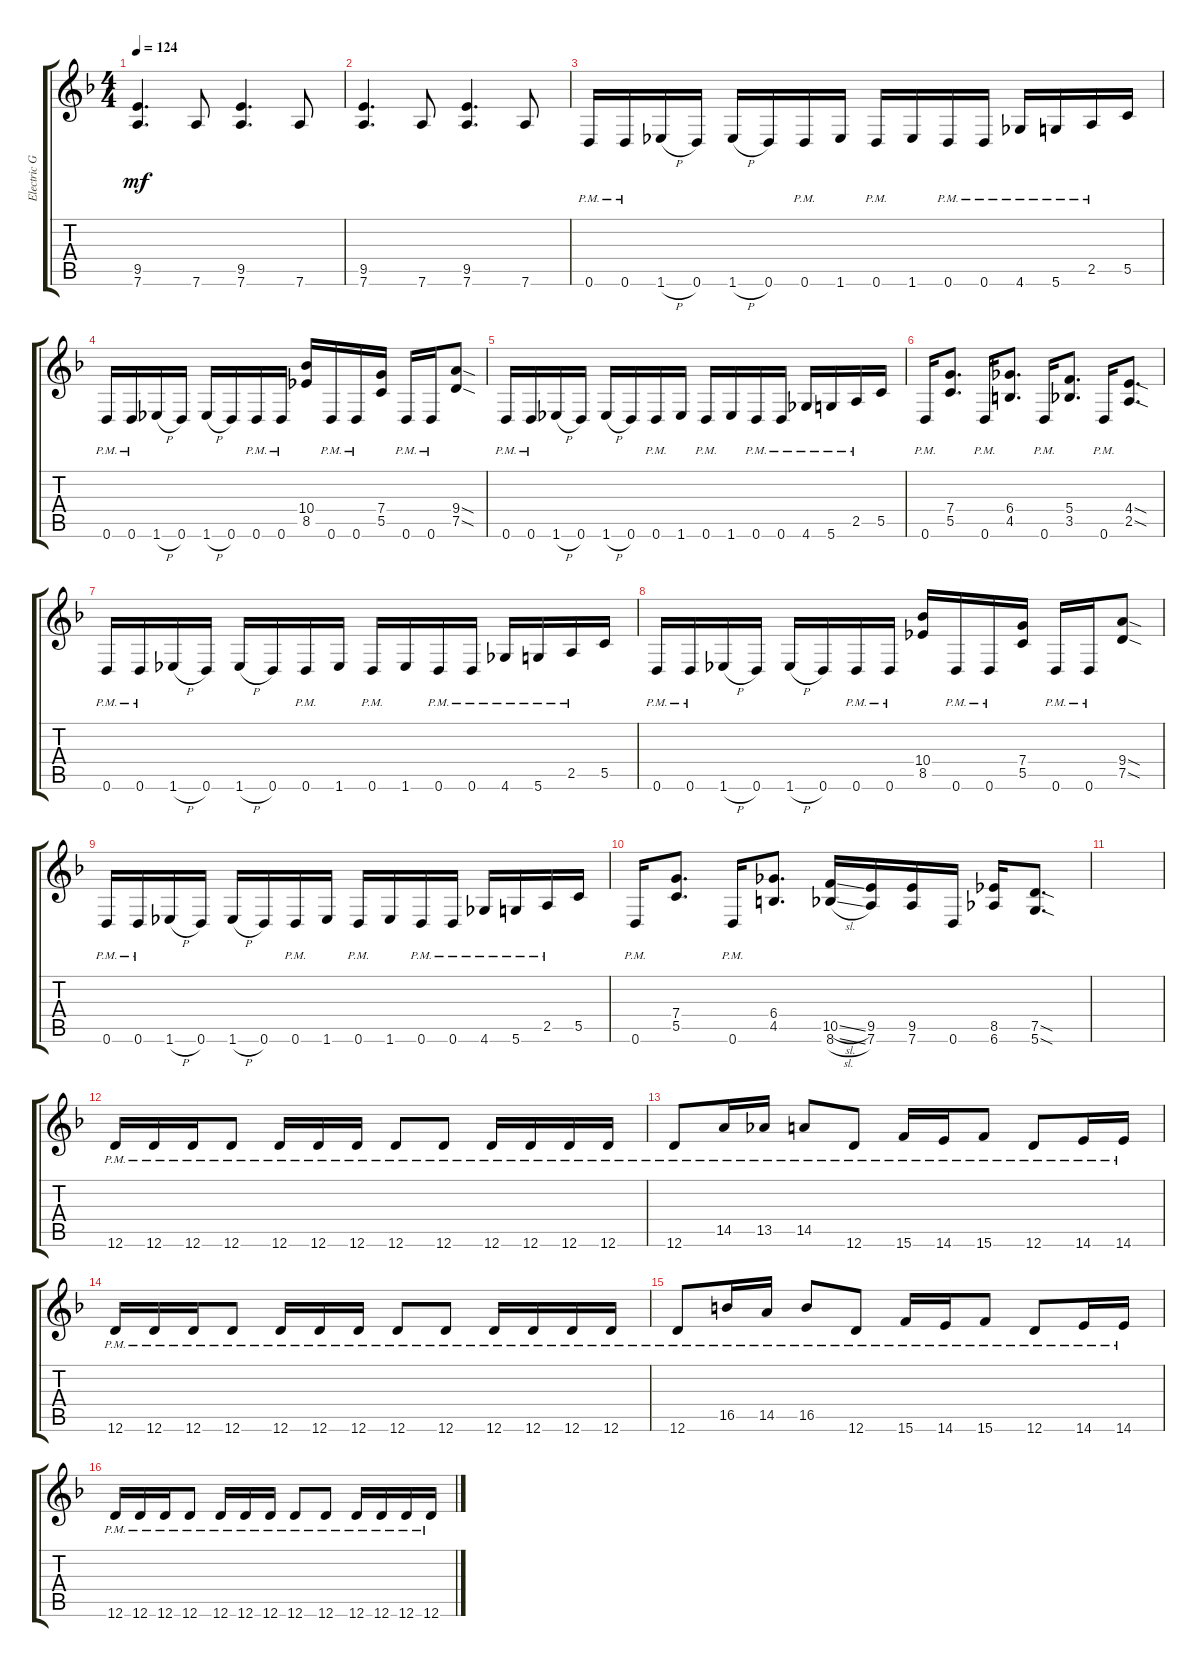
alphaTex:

\track ("Electric Guitar 1" "Electric G") {instrument distortionguitar}
\staff {score tabs}
\tuning (D4 A3 F3 C3 G2 D2) {hide}
\ts (4 4)
\tempo 124
\clef g2
\ks dminor
(9.5 7.6).4{d dy mf} 7.6.8 (9.5 7.6).4{d} 7.6.8 |
(9.5 7.6).4{d} 7.6.8 (9.5 7.6).4{d} 7.6.8 |
0.6{pm}.16 0.6{pm}.16 1.6{h}.16 0.6.16 1.6{h}.16 0.6.16 0.6{pm}.16 1.6.16 0.6{pm}.16 1.6.16 0.6{pm}.16 0.6{pm}.16 4.6{pm}.16 5.6{pm}.16 2.5{pm}.16 5.5.16 |
0.6{pm}.16 0.6{pm}.16 1.6{h}.16 0.6.16 1.6{h}.16 0.6.16 0.6{pm}.16 0.6{pm}.16 (10.4 8.5).16 0.6{pm}.16 0.6{pm}.16 (7.4 5.5).16 0.6{pm}.16 0.6{pm}.16 (9.4{sod} 7.5{sod}).8 |
0.6{pm}.16 0.6{pm}.16 1.6{h}.16 0.6.16 1.6{h}.16 0.6.16 0.6{pm}.16 1.6.16 0.6{pm}.16 1.6.16 0.6{pm}.16 0.6{pm}.16 4.6{pm}.16 5.6{pm}.16 2.5{pm}.16 5.5.16 |
0.6{pm}.16 (7.4 5.5).8{d} 0.6{pm}.16 (6.4 4.5).8{d} 0.6{pm}.16 (5.4 3.5).8{d} 0.6{pm}.16 (4.4{sod} 2.5{sod}).8{d} |
0.6{pm}.16 0.6{pm}.16 1.6{h}.16 0.6.16 1.6{h}.16 0.6.16 0.6{pm}.16 1.6.16 0.6{pm}.16 1.6.16 0.6{pm}.16 0.6{pm}.16 4.6{pm}.16 5.6{pm}.16 2.5{pm}.16 5.5.16 |
0.6{pm}.16 0.6{pm}.16 1.6{h}.16 0.6.16 1.6{h}.16 0.6.16 0.6{pm}.16 0.6{pm}.16 (10.4 8.5).16 0.6{pm}.16 0.6{pm}.16 (7.4 5.5).16 0.6{pm}.16 0.6{pm}.16 (9.4{sod} 7.5{sod}).8 |
0.6{pm}.16 0.6{pm}.16 1.6{h}.16 0.6.16 1.6{h}.16 0.6.16 0.6{pm}.16 1.6.16 0.6{pm}.16 1.6.16 0.6{pm}.16 0.6{pm}.16 4.6{pm}.16 5.6{pm}.16 2.5{pm}.16 5.5.16 |
0.6{pm}.16 (7.4 5.5).8{d} 0.6{pm}.16 (6.4 4.5).8{d} (10.5{sl} 8.6{sl}).16 (9.5 7.6).16 (9.5 7.6).16 0.6.16 (8.5 6.6).16 (7.5{sod} 5.6{sod}).8{d} |
|
12.6{pm}.16 12.6{pm}.16 12.6{pm}.16 12.6{pm}.8 12.6{pm}.16 12.6{pm}.16 12.6{pm}.16 12.6{pm}.8 12.6{pm}.8 12.6{pm}.16 12.6{pm}.16 12.6{pm}.16 12.6{pm}.16 |
12.6{pm}.8 14.5{pm}.16 13.5{pm}.16 14.5{pm}.8 12.6{pm}.8 15.6{pm}.16 14.6{pm}.16 15.6{pm}.8 12.6{pm}.8 14.6{pm}.16 14.6{pm}.16 |
12.6{pm}.16 12.6{pm}.16 12.6{pm}.16 12.6{pm}.8 12.6{pm}.16 12.6{pm}.16 12.6{pm}.16 12.6{pm}.8 12.6{pm}.8 12.6{pm}.16 12.6{pm}.16 12.6{pm}.16 12.6{pm}.16 |
12.6{pm}.8 16.5{pm}.16 14.5{pm}.16 16.5{pm}.8 12.6{pm}.8 15.6{pm}.16 14.6{pm}.16 15.6{pm}.8 12.6{pm}.8 14.6{pm}.16 14.6{pm}.16 |
12.6{pm}.16 12.6{pm}.16 12.6{pm}.16 12.6{pm}.8 12.6{pm}.16 12.6{pm}.16 12.6{pm}.16 12.6{pm}.8 12.6{pm}.8 12.6{pm}.16 12.6{pm}.16 12.6{pm}.16 12.6{pm}.16
